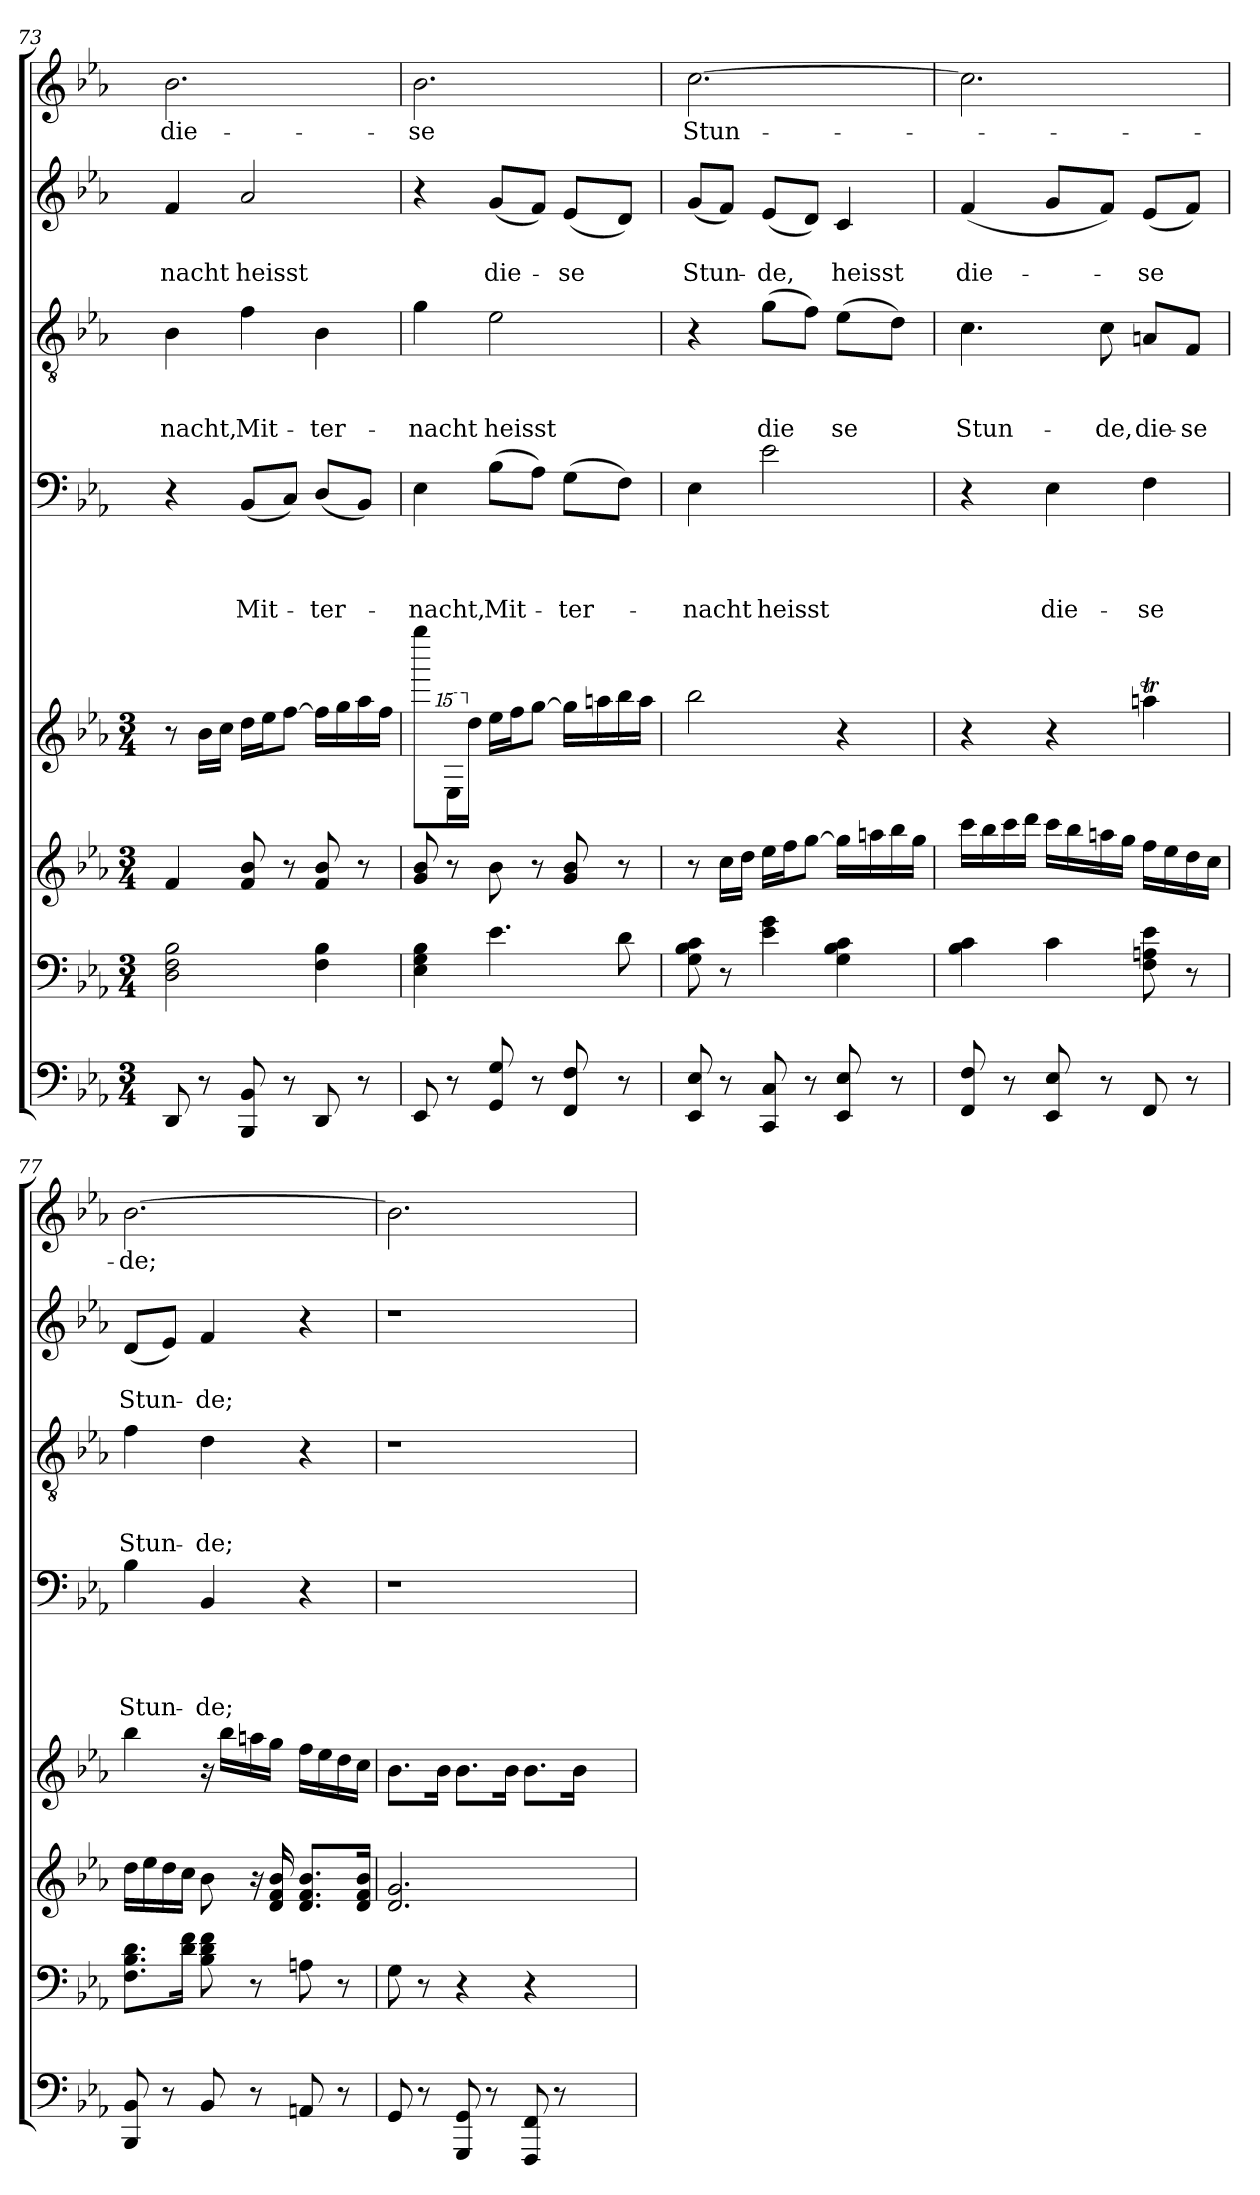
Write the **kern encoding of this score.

**kern	**kern	**kern	**kern	**kern	**text	**text	**text	**text	**kern	**text	**text	**text	**kern	**text	**text	**kern	**text
*part8	*part7	*part6	*part5	*part4	*part4	*part4	*part4	*part4	*part3	*part3	*part3	*part3	*part2	*part2	*part2	*part1	*part1
*staff8	*staff7	*staff6	*staff5	*staff4	*staff4	*staff4	*staff4	*staff4	*staff3	*staff3	*staff3	*staff3	*staff2	*staff2	*staff2	*staff1	*staff1
*clefF4	*clefF4	*clefG2	*clefG2	*clefF4	*	*	*	*	*clefGv2	*	*	*	*clefG2	*	*	*clefG2	*
*k[b-e-a-]	*k[b-e-a-]	*k[b-e-a-]	*k[b-e-a-]	*k[b-e-a-]	*	*	*	*	*k[b-e-a-]	*	*	*	*k[b-e-a-]	*	*	*k[b-e-a-]	*
*E-:	*E-:	*E-:	*E-:	*E-:	*	*	*	*	*E-:	*	*	*	*E-:	*	*	*E-:	*
*M3/4	*M3/4	*M3/4	*M3/4	*	*	*	*	*	*	*	*	*	*	*	*	*	*
=73	=73	=73	=73	=73	=73	=73	=73	=73	=73	=73	=73	=73	=73	=73	=73	=73	=73
!	!	!	!	!	!	!	!	!	!	!	!	!LO:LY:b	!	!	!LO:LY:b	!	!LO:LY:b
8DD/	2D\ 2F\ 2B-\	4f/	8r	4r	.	.	.	.	4B-\	.	.	-nacht,	4f/	.	-nacht	2.b-\	die-
8r	.	.	16b-\LL	.	.	.	.	.	.	.	.	.	.	.	.	.	.
.	.	.	16cc\JJ	.	.	.	.	.	.	.	.	.	.	.	.	.	.
!	!	!	!	!	!	!	!	!LO:LY:b	!	!	!	!LO:LY:b	!	!	!LO:LY:b	!	!
8BBB-/ 8BB-/	.	8f/ 8b-/	16dd\LL	(<8BB-/L	.	.	.	Mit-	4f\	.	.	Mit-	2a-/	.	heisst	.	.
.	.	.	16ee-\J	.	.	.	.	.	.	.	.	.	.	.	.	.	.
8r	.	8r	[>8ff\J	8C/J)	.	.	.	.	.	.	.	.	.	.	.	.	.
!	!	!	!	!	!	!	!	!LO:LY:b	!	!	!	!LO:LY:b	!	!	!	!	!
8DD/	4F\ 4B-\	8f/ 8b-/	16ff\LL]	(<8D/L	.	.	.	-ter-	4B-\	.	.	-ter-	.	.	.	.	.
.	.	.	16gg\	.	.	.	.	.	.	.	.	.	.	.	.	.	.
8r	.	8r	16aa-\	8BB-/J)	.	.	.	.	.	.	.	.	.	.	.	.	.
.	.	.	16ff\JJ	.	.	.	.	.	.	.	.	.	.	.	.	.	.
!!LO:LB:g=z
=74	=74	=74	=74	=74	=74	=74	=74	=74	=74	=74	=74	=74	=74	=74	=74	=74	=74
!	!	!	!	!	!	!	!	!LO:LY:b	!	!	!	!LO:LY:b	!	!	!	!	!LO:LY:b
8EE-/	4E-\ 4G\ 4B-\	8g/ 8b-/	8gggg\L	4E-\	.	.	.	-nacht,	4g\	.	.	-nacht	4r	.	.	2.b-\	-se
*	*	*	*15ma	*	*	*	*	*	*	*	*	*	*	*	*	*	*
8r	.	8r	16ee-\L	.	.	.	.	.	.	.	.	.	.	.	.	.	.
*	*	*	*X15ma	*	*	*	*	*	*	*	*	*	*	*	*	*	*
.	.	.	16dd\JJ	.	.	.	.	.	.	.	.	.	.	.	.	.	.
!	!	!	!	!	!	!	!	!LO:LY:b	!	!	!	!LO:LY:b	!	!	!LO:LY:b	!	!
8GG/ 8G/	4.e-\	8b-\	16ee-\LL	(>8B-\L	.	.	.	Mit-	2e-\	.	.	heisst	(<8g/L	.	die-	.	.
.	.	.	16ff\J	.	.	.	.	.	.	.	.	.	.	.	.	.	.
8r	.	8r	[>8gg\J	8A-\J)	.	.	.	.	.	.	.	.	8f/J)	.	.	.	.
!	!	!	!	!	!	!	!	!LO:LY:b	!	!	!	!	!	!	!LO:LY:b	!	!
8FF/ 8F/	.	8g/ 8b-/	16gg\LL]	(>8G\L	.	.	.	-ter-	.	.	.	.	(<8e-/L	.	-se	.	.
.	.	.	16aan\	.	.	.	.	.	.	.	.	.	.	.	.	.	.
8r	8d\	8r	16bb-\	8F\J)	.	.	.	.	.	.	.	.	8d/J)	.	.	.	.
.	.	.	16aa\JJ	.	.	.	.	.	.	.	.	.	.	.	.	.	.
=75	=75	=75	=75	=75	=75	=75	=75	=75	=75	=75	=75	=75	=75	=75	=75	=75	=75
!	!	!	!	!	!	!	!	!LO:LY:b	!	!	!	!	!	!	!LO:LY:b	!	!LO:LY:b
8EE-/ 8E-/	8G\ 8B-\ 8c\	8r	2bb-\	4E-\	.	.	.	-nacht	4r	.	.	.	(<8g/L	.	Stun-	[>2.cc\	Stun-
8r	8r	16cc\LL	.	.	.	.	.	.	.	.	.	.	8f/J)	.	.	.	.
.	.	16dd\JJ	.	.	.	.	.	.	.	.	.	.	.	.	.	.	.
!	!	!	!	!	!	!	!	!LO:LY:b	!	!	!	!LO:LY:b	!	!	!LO:LY:b	!	!
8CC/ 8C/	4e-\ 4g\	16ee-\LL	.	2e-\	.	.	.	heisst	(>8g\L	.	.	die	(<8e-/L	.	-de,	.	.
.	.	16ff\J	.	.	.	.	.	.	.	.	.	.	.	.	.	.	.
8r	.	[>8gg\J	.	.	.	.	.	.	8f\J)	.	.	.	8d/J)	.	.	.	.
!	!	!	!	!	!	!	!	!	!	!	!	!LO:LY:b	!	!	!LO:LY:b	!	!
8EE-/ 8E-/	4G\ 4B-\ 4c\	16gg\LL]	4r	.	.	.	.	.	(>8e-\L	.	.	se	4c/	.	heisst	.	.
.	.	16aan\	.	.	.	.	.	.	.	.	.	.	.	.	.	.	.
8r	.	16bb-\	.	.	.	.	.	.	8d\J)	.	.	.	.	.	.	.	.
.	.	16gg\JJ	.	.	.	.	.	.	.	.	.	.	.	.	.	.	.
=76	=76	=76	=76	=76	=76	=76	=76	=76	=76	=76	=76	=76	=76	=76	=76	=76	=76
!	!	!	!	!	!	!	!	!	!	!	!	!LO:LY:b	!	!	!LO:LY:b	!	!
8FF/ 8F/	4B-\ 4c\	16ccc\LL	4r	4r	.	.	.	.	4.c\	.	.	Stun-	(<4f/	.	die-	2.cc\]	.
.	.	16bb-\	.	.	.	.	.	.	.	.	.	.	.	.	.	.	.
8r	.	16ccc\	.	.	.	.	.	.	.	.	.	.	.	.	.	.	.
.	.	16ddd\JJ	.	.	.	.	.	.	.	.	.	.	.	.	.	.	.
!	!	!	!	!	!	!	!	!LO:LY:b	!	!	!	!	!	!	!	!	!
8EE-/ 8E-/	4c\	16ccc\LL	4r	4E-\	.	.	.	die-	.	.	.	.	8g/L	.	.	.	.
.	.	16bb-\	.	.	.	.	.	.	.	.	.	.	.	.	.	.	.
!	!	!	!	!	!	!	!	!	!	!	!	!LO:LY:b	!	!	!	!	!
8r	.	16aan\	.	.	.	.	.	.	8c\	.	.	-de,	8f/J)	.	.	.	.
.	.	16gg\JJ	.	.	.	.	.	.	.	.	.	.	.	.	.	.	.
!	!	!	!	!	!	!	!	!LO:LY:b	!	!	!	!LO:LY:b	!	!	!LO:LY:b	!	!
8FF/	8F\ 8An\ 8e-\	16ff\LL	4aant\	4F\	.	.	.	-se	8An/L	.	.	die-	(<8e-/L	.	-se	.	.
.	.	16ee-\	.	.	.	.	.	.	.	.	.	.	.	.	.	.	.
!	!	!	!	!	!	!	!	!	!	!	!	!LO:LY:b	!	!	!	!	!
8r	8r	16dd\	.	.	.	.	.	.	8F/J	.	.	-se	8f/J)	.	.	.	.
.	.	16cc\JJ	.	.	.	.	.	.	.	.	.	.	.	.	.	.	.
=77	=77	=77	=77	=77	=77	=77	=77	=77	=77	=77	=77	=77	=77	=77	=77	=77	=77
!	!	!	!	!	!	!	!	!LO:LY:b	!	!	!	!LO:LY:b	!	!	!LO:LY:b	!	!LO:LY:b
8BBB-/ 8BB-/	8.F\ 8.B-\ 8.d\L	16dd\LL	4bb-\	4B-\	.	.	.	Stun-	4f\	.	.	Stun-	(<8d/L	.	Stun-	[>2.b-\	-de;
.	.	16ee-\	.	.	.	.	.	.	.	.	.	.	.	.	.	.	.
8r	.	16dd\	.	.	.	.	.	.	.	.	.	.	8e-/J)	.	.	.	.
.	16d\ 16f\Jk	16cc\JJ	.	.	.	.	.	.	.	.	.	.	.	.	.	.	.
!	!	!	!	!	!	!	!	!LO:LY:b	!	!	!	!LO:LY:b	!	!	!LO:LY:b	!	!
8BB-/	8B-\ 8d\ 8f\	8b-\	16ra	4BB-/	.	.	.	-de;	4d\	.	.	-de;	4f/	.	-de;	.	.
.	.	.	16bb-\LL	.	.	.	.	.	.	.	.	.	.	.	.	.	.
8r	8r	16ra	16aan\	.	.	.	.	.	.	.	.	.	.	.	.	.	.
.	.	16d/ 16f/ 16b-/	16gg\JJ	.	.	.	.	.	.	.	.	.	.	.	.	.	.
8AAn/	8An\	8.d/ 8.f/ 8.b-/L	16ff\LL	4r	.	.	.	.	4r	.	.	.	4r	.	.	.	.
.	.	.	16ee-\	.	.	.	.	.	.	.	.	.	.	.	.	.	.
8r	8r	.	16dd\	.	.	.	.	.	.	.	.	.	.	.	.	.	.
.	.	16d/ 16f/ 16b-/Jk	16cc\JJ	.	.	.	.	.	.	.	.	.	.	.	.	.	.
=78	=78	=78	=78	=78	=78	=78	=78	=78	=78	=78	=78	=78	=78	=78	=78	=78	=78
!	!	!	!	!LO:N:vis=1	!	!	!	!	!LO:N:vis=1	!	!	!	!LO:N:vis=1	!	!	!	!
8GG/	8G\	2.d/ 2.g/	8.b-\L	1r	.	.	.	.	1r	.	.	.	1r	.	.	2.b-\]	.
8r	8r	.	.	.	.	.	.	.	.	.	.	.	.	.	.	.	.
.	.	.	16b-\Jk	.	.	.	.	.	.	.	.	.	.	.	.	.	.
8GGG/ 8GG/	4r	.	8.b-\L	.	.	.	.	.	.	.	.	.	.	.	.	.	.
8r	.	.	.	.	.	.	.	.	.	.	.	.	.	.	.	.	.
.	.	.	16b-\Jk	.	.	.	.	.	.	.	.	.	.	.	.	.	.
8FFF/ 8FF/	4r	.	8.b-\L	.	.	.	.	.	.	.	.	.	.	.	.	.	.
8r	.	.	.	.	.	.	.	.	.	.	.	.	.	.	.	.	.
.	.	.	16b-\Jk	.	.	.	.	.	.	.	.	.	.	.	.	.	.
4ryy	4ryy	4ryy	4ryy	.	.	.	.	.	.	.	.	.	.	.	.	4ryy	.
=	=	=	=	=	=	=	=	=	=	=	=	=	=	=	=	=	=
*-	*-	*-	*-	*-	*-	*-	*-	*-	*-	*-	*-	*-	*-	*-	*-	*-	*-
